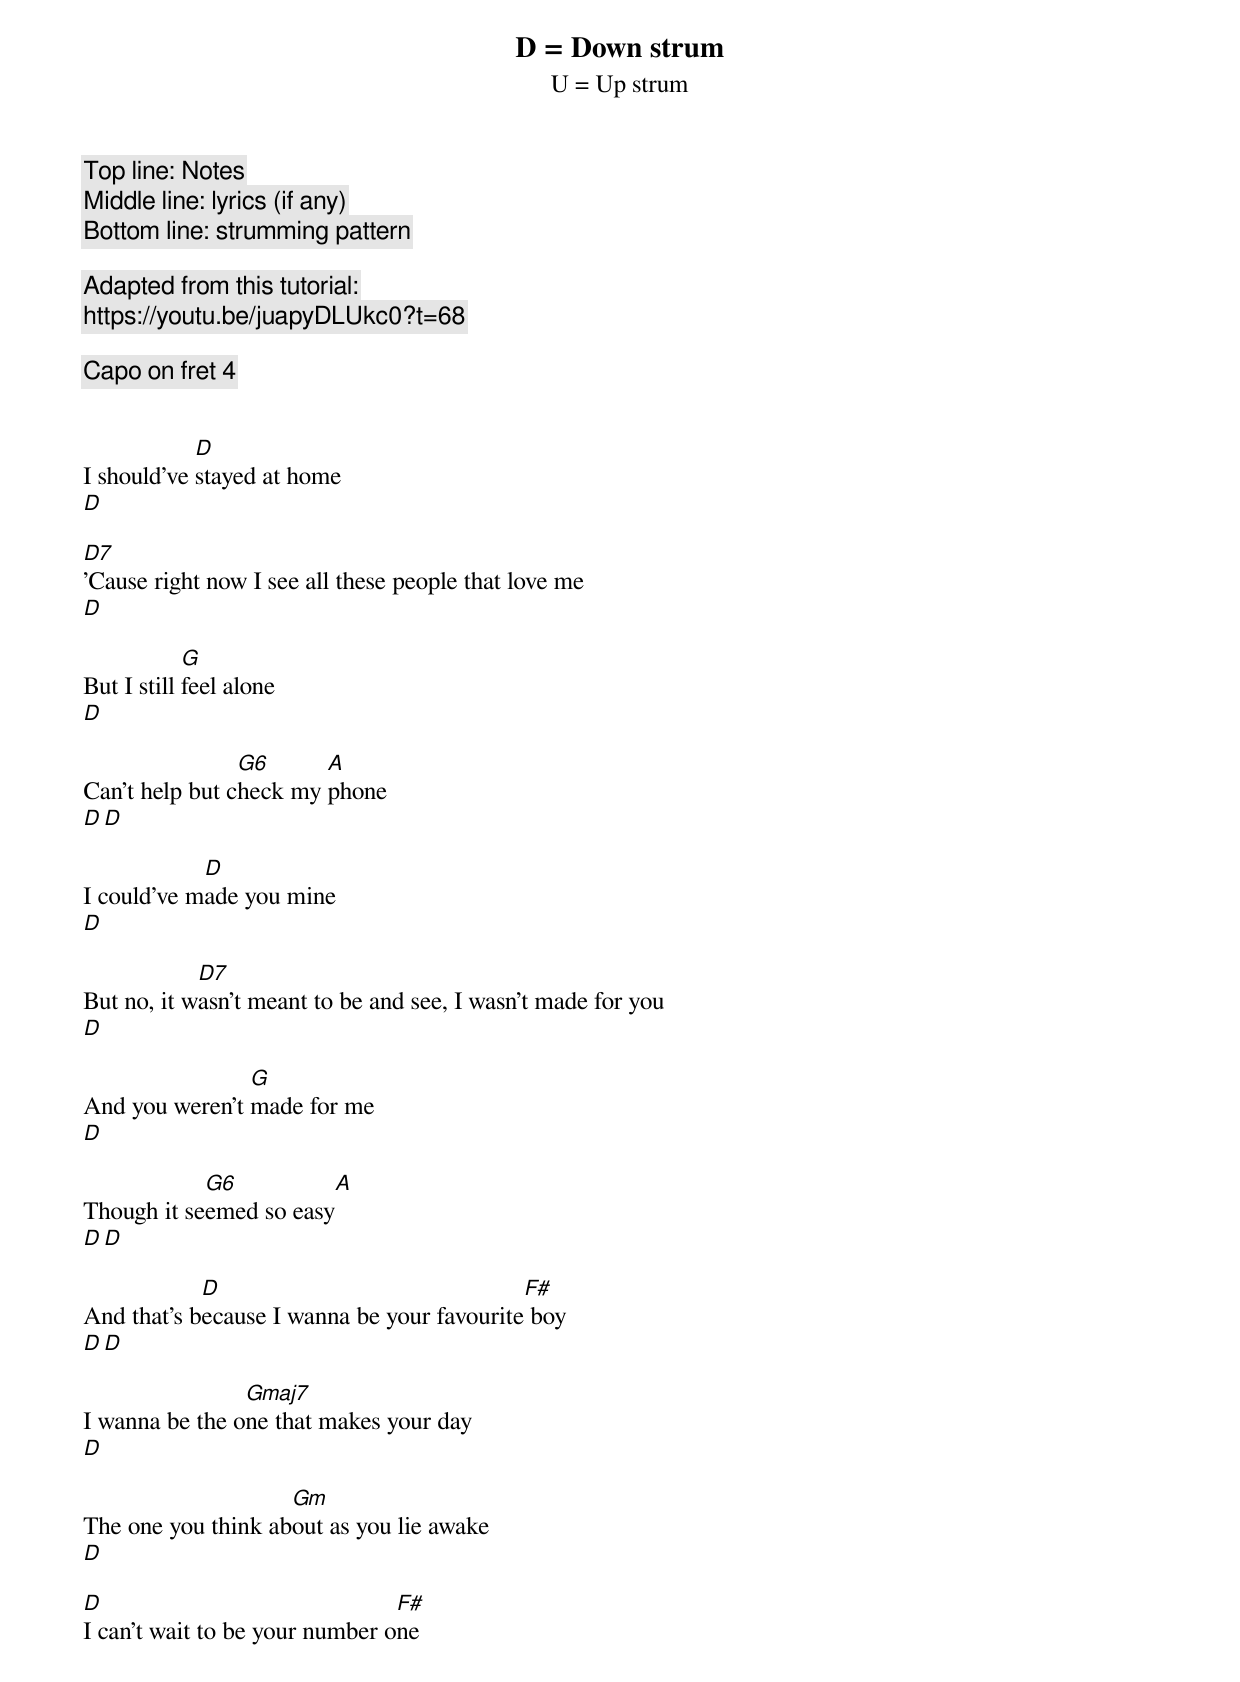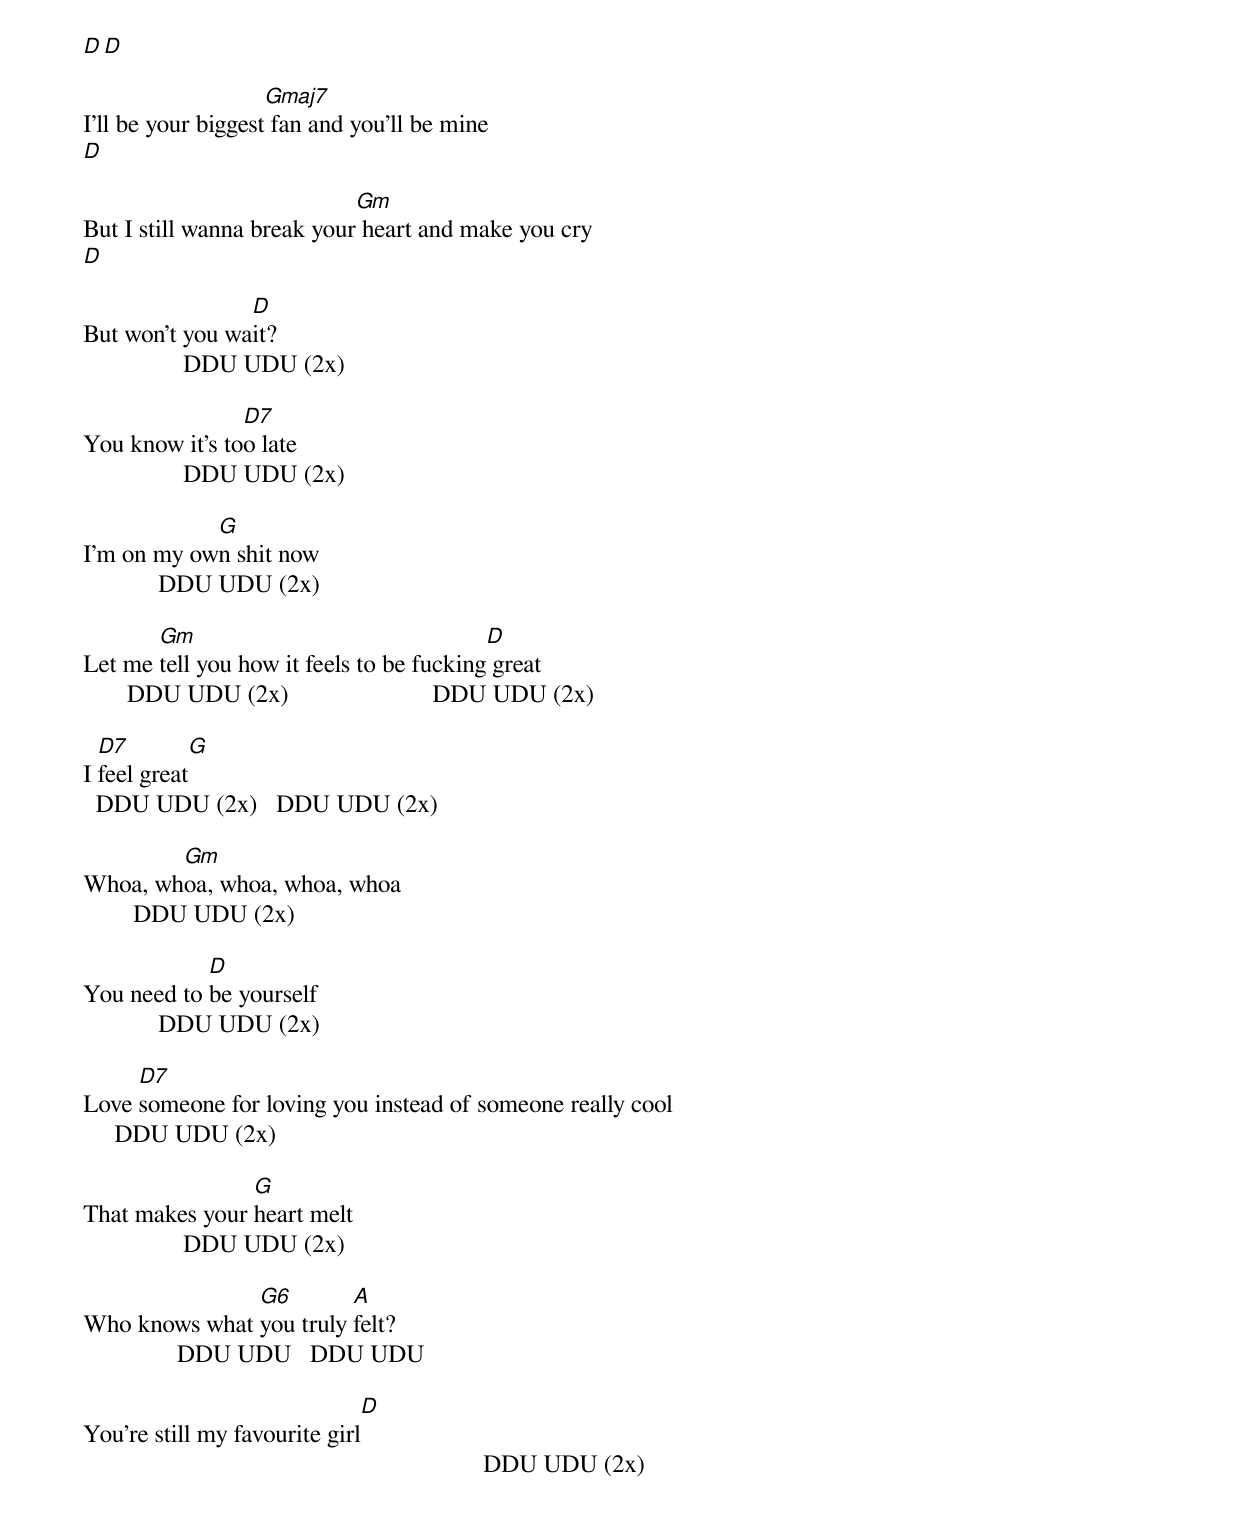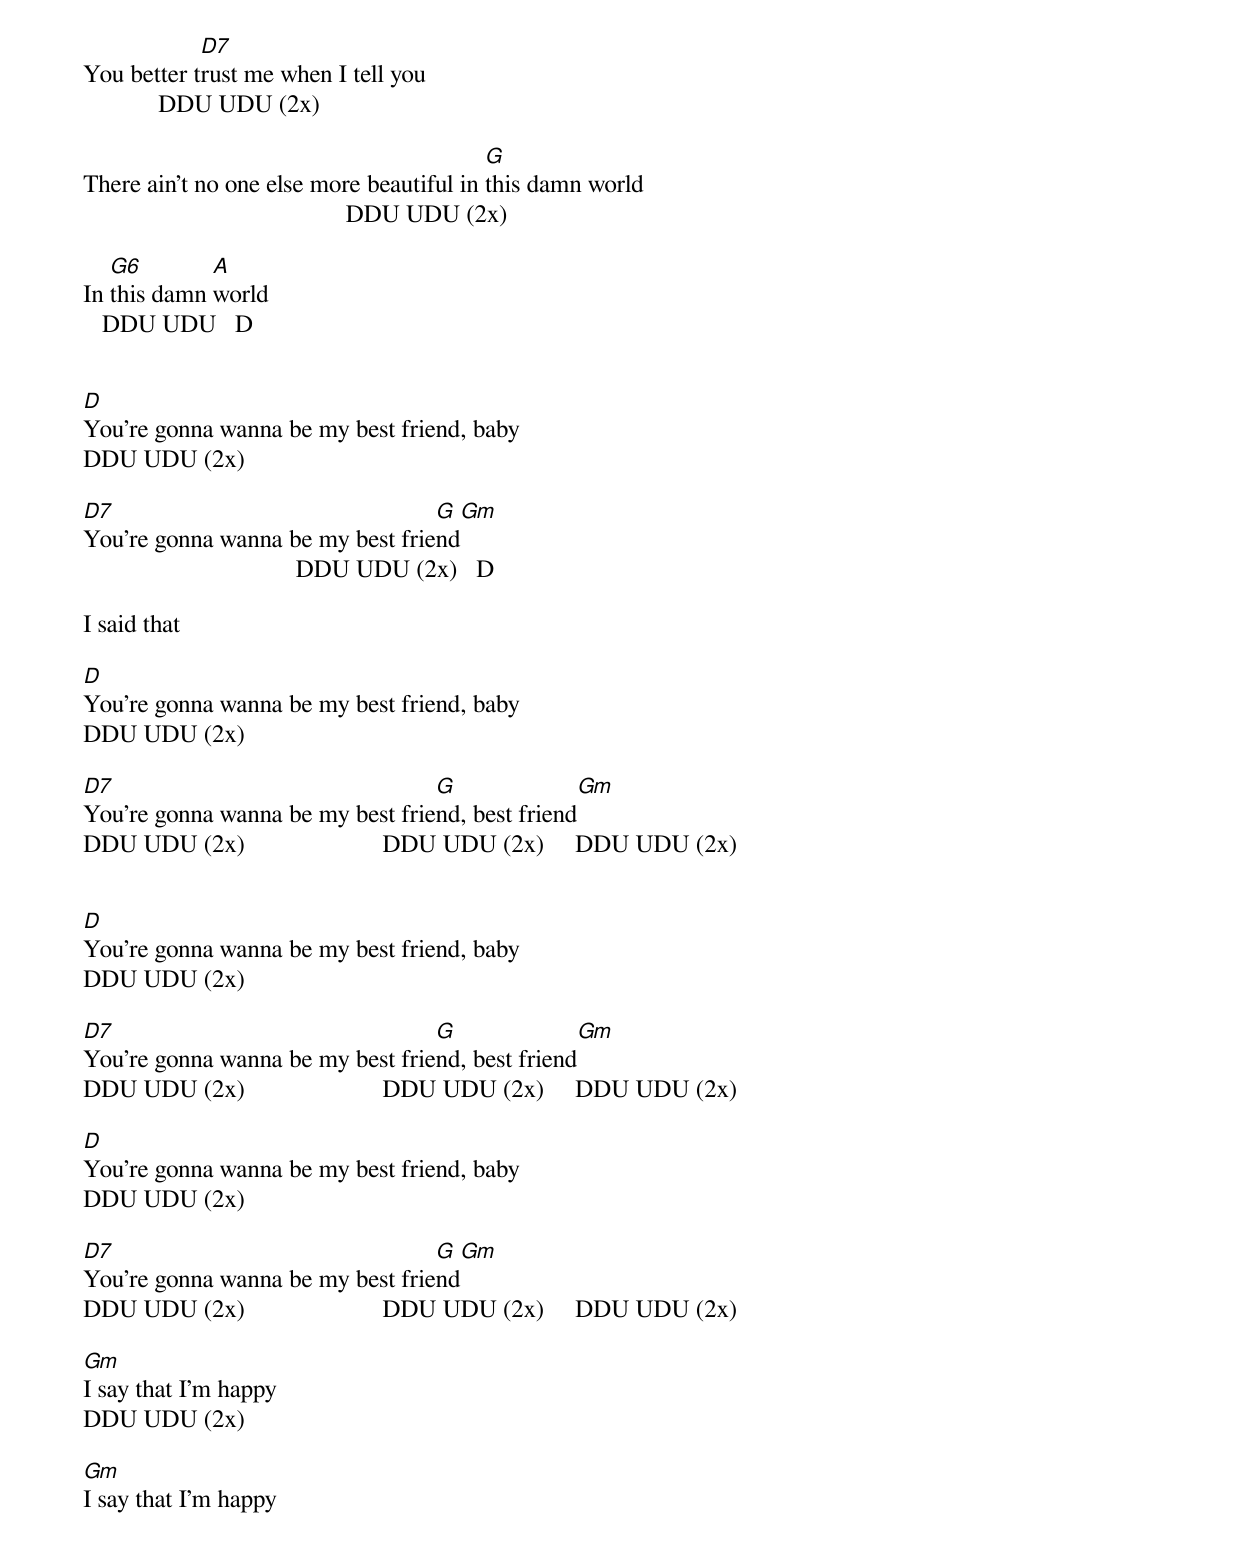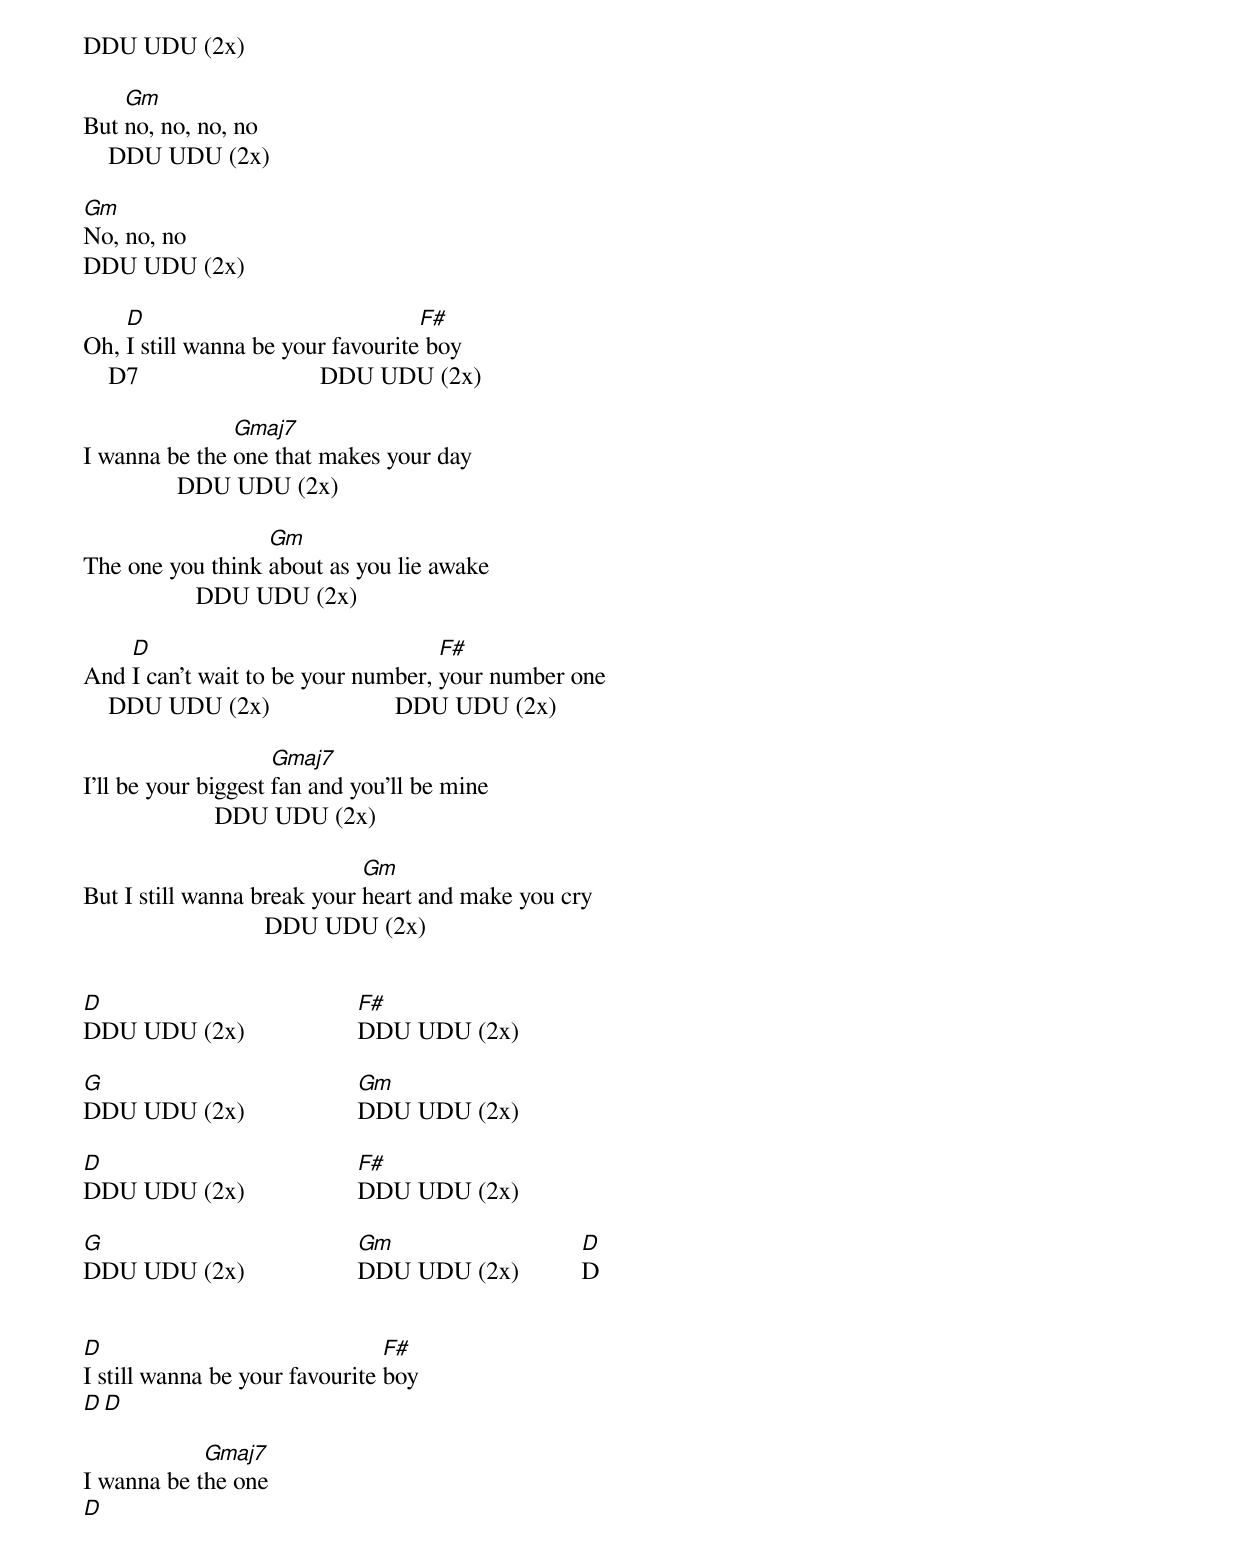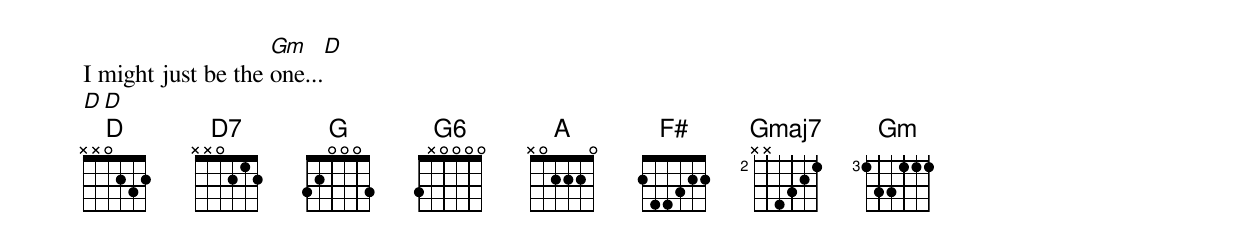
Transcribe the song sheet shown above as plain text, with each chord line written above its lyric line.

D = Down strum
U = Up strum


Top line: Notes
Middle line: lyrics (if any)
Bottom line: strumming pattern

Adapted from this tutorial:
https://youtu.be/juapyDLUkc0?t=68

Capo on fret 4


            D
I should've stayed at home
            D

D7
'Cause right now I see all these people that love me
D

            G
But I still feel alone
            D

                G6      A
Can't help but check my phone
                D       D

            D
I could've made you mine
            D

            D7
But no, it wasn't meant to be and see, I wasn't made for you
            D

                G
And you weren't made for me
                D

            G6          A
Though it seemed so easy
            D           D

            D                               F#
And that's because I wanna be your favourite boy
            D                               D

                Gmaj7
I wanna be the one that makes your day
                D

                    Gm
The one you think about as you lie awake
                    D

D                               F#
I can't wait to be your number one
D                               D

                    Gmaj7
I'll be your biggest fan and you'll be mine
                    D

                            Gm
But I still wanna break your heart and make you cry
                            D

                D
But won't you wait?
                DDU UDU (2x)

                D7
You know it's too late
                DDU UDU (2x)

            G
I'm on my own shit now
            DDU UDU (2x)

       Gm                                 D
Let me tell you how it feels to be fucking great
       DDU UDU (2x)                       DDU UDU (2x)

  D7             G
I feel great
  DDU UDU (2x)   DDU UDU (2x)

	Gm
Whoa, whoa, whoa, whoa, whoa
	DDU UDU (2x)

            D
You need to be yourself
            DDU UDU (2x)

     D7
Love someone for loving you instead of someone really cool
     DDU UDU (2x)

                G
That makes your heart melt
                DDU UDU (2x)

               G6        A
Who knows what you truly felt?
               DDU UDU   DDU UDU

								D
You're still my favourite girl
								DDU UDU (2x)

            D7
You better trust me when I tell you
            DDU UDU (2x)

                                          G
There ain't no one else more beautiful in this damn world
                                          DDU UDU (2x)

   G6        A
In this damn world
   DDU UDU   D


D
You're gonna wanna be my best friend, baby
DDU UDU (2x)

D7                                G              Gm
You're gonna wanna be my best friend
                                  DDU UDU (2x)   D

I said that

D
You're gonna wanna be my best friend, baby
DDU UDU (2x)

D7                                G                Gm
You're gonna wanna be my best friend, best friend
DDU UDU (2x)                      DDU UDU (2x)     DDU UDU (2x)


D
You're gonna wanna be my best friend, baby
DDU UDU (2x)

D7                                G                Gm
You're gonna wanna be my best friend, best friend
DDU UDU (2x)                      DDU UDU (2x)     DDU UDU (2x)

D
You're gonna wanna be my best friend, baby
DDU UDU (2x)

D7                                G                Gm
You're gonna wanna be my best friend
DDU UDU (2x)                      DDU UDU (2x)     DDU UDU (2x)

Gm
I say that I'm happy
DDU UDU (2x)

Gm
I say that I'm happy
DDU UDU (2x)

    Gm
But no, no, no, no
    DDU UDU (2x)

Gm
No, no, no
DDU UDU (2x)

    D                              F#
Oh, I still wanna be your favourite boy
    D7                             DDU UDU (2x)

               Gmaj7
I wanna be the one that makes your day
               DDU UDU (2x)

                  Gm
The one you think about as you lie awake
                  DDU UDU (2x)

    D                               F#
And I can't wait to be your number, your number one
    DDU UDU (2x)                    DDU UDU (2x)

                     Gmaj7
I'll be your biggest fan and you'll be mine
                     DDU UDU (2x)

                             Gm
But I still wanna break your heart and make you cry
                             DDU UDU (2x)


D                             F#
DDU UDU (2x)                  DDU UDU (2x)

G                             Gm
DDU UDU (2x)                  DDU UDU (2x)

D                             F#
DDU UDU (2x)                  DDU UDU (2x)

G                             Gm                    D
DDU UDU (2x)                  DDU UDU (2x)          D


D                               F#
I still wanna be your favourite boy
D                               D

            Gmaj7
I wanna be the one
            D

                    Gm      D
I might just be the one...
                    D       D
